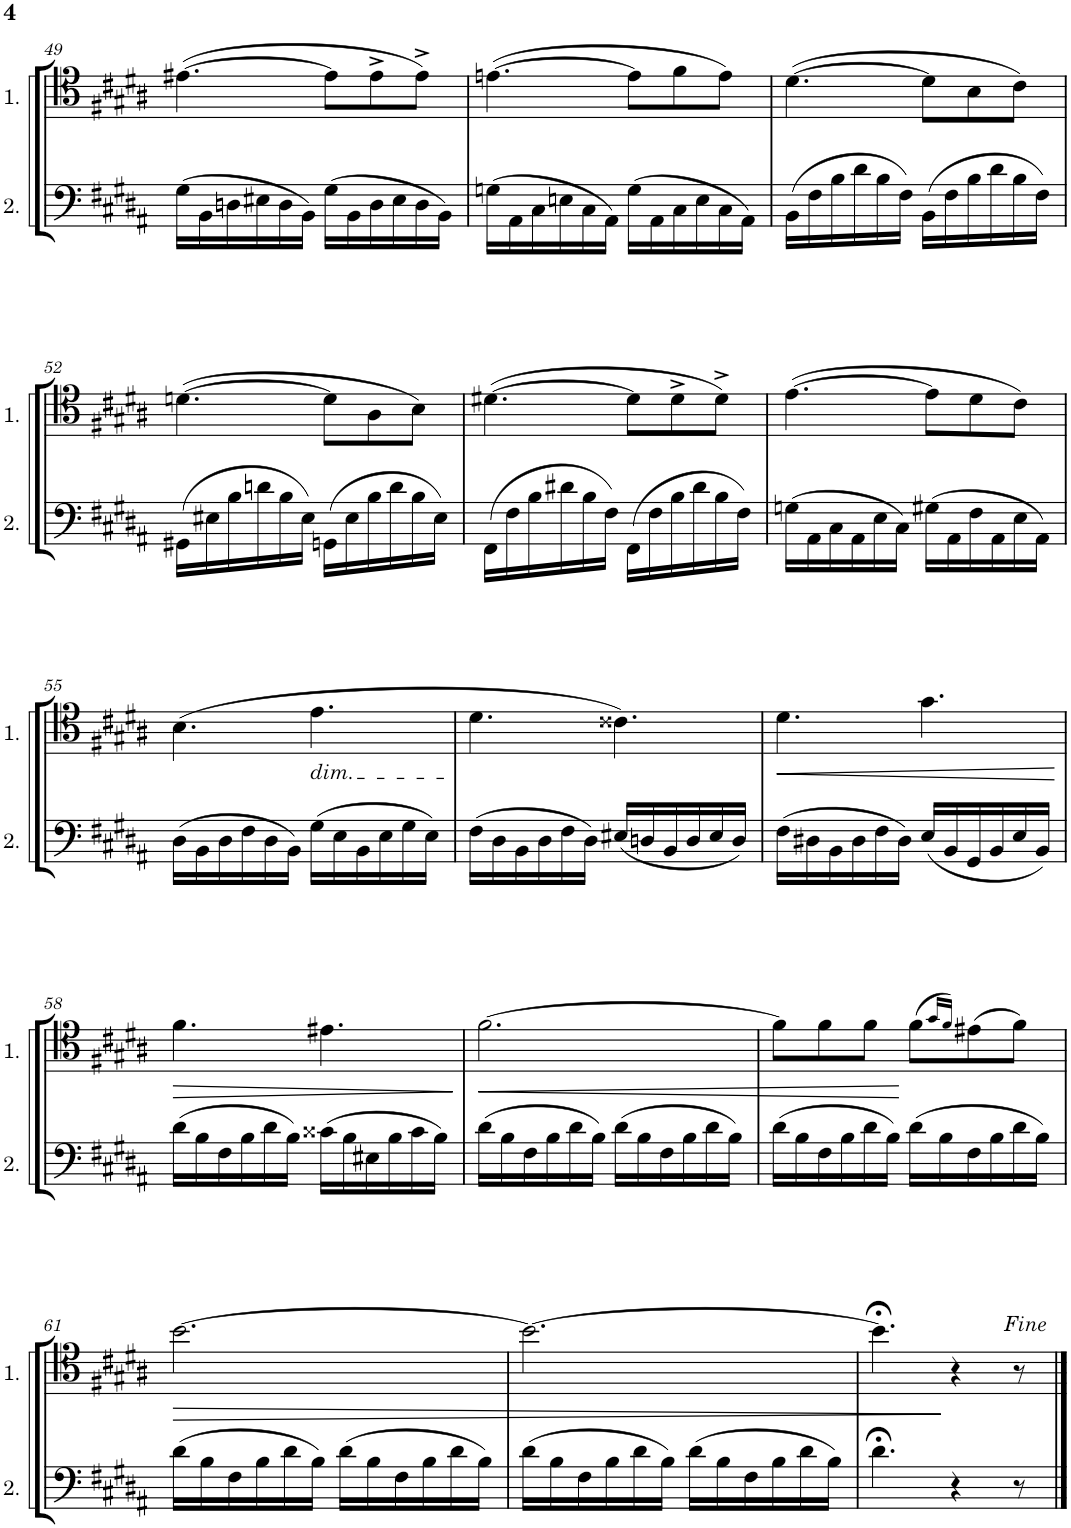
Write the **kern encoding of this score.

**kern	**kern	**dynam
*part2	*part1	*part1
*staff2	*staff1	*staff1
*I"Cello 2	*I"Cello 1	*
!!LO:PB:g=z
*clefF4	*clefC4	*
*k[f#c#g#d#a#]	*k[f#c#g#d#a#]	*
*M6/8	*M6/8	*
=49	=49	=49
(16G#\LL	([4.e#X\	.
16BB\	.	.
16Dn\	.	.
16E#X\	.	.
16D\	.	.
16BB\JJ)	.	.
(16G#\LL	8e#\L]	.
16BB\	.	.
16D\	8e#^\	.
16E#\	.	.
16D\	8e#^\J)	.
16BB\JJ)	.	.
=50	=50	=50
(16Gn\LL	([4.en\	.
16AA#\	.	.
16C#\	.	.
16En\	.	.
16C#\	.	.
16AA#\JJ)	.	.
(16G\LL	8e\L]	.
16AA#\	.	.
16C#\	8f#\	.
16E\	.	.
16C#\	8e\J)	.
16AA#\JJ)	.	.
=51	=51	=51
(16BB\LL	([4.d#\	.
16F#\	.	.
16B\	.	.
16d#\	.	.
16B\	.	.
16F#\JJ)	.	.
(16BB\LL	8d#\L]	.
16F#\	.	.
16B\	8B\	.
16d#\	.	.
16B\	8c#\J)	.
16F#\JJ)	.	.
!!LO:LB:g=z
=52	=52	=52
(16GG#X\LL	([4.dn\	.
16E#X\	.	.
16B\	.	.
16dn\	.	.
16B\	.	.
16E#\JJ)	.	.
(16GGn\LL	8d\L]	.
16E#\	.	.
16B\	8A#\	.
16d\	.	.
16B\	8B\J)	.
16E#\JJ)	.	.
=53	=53	=53
(16FF#\LL	([4.d#X\	.
16F#\	.	.
16B\	.	.
16d#X\	.	.
16B\	.	.
16F#\JJ)	.	.
(16FF#\LL	8d#\L]	.
16F#\	.	.
16B\	8d#^\	.
16d#\	.	.
16B\	8d#^\J)	.
16F#\JJ)	.	.
=54	=54	=54
(16Gn\LL	([4.e\	.
16AA#\	.	.
16C#\	.	.
16AA#\	.	.
16E\	.	.
16C#\JJ)	.	.
(16G#X\LL	8e\L]	.
16AA#\	.	.
16F#\	8d#\	.
16AA#\	.	.
16E\	8c#\J)	.
16AA#\JJ)	.	.
!!LO:LB:g=z
=55	=55	=55
(16D#\LL	(4.B\	.
16BB\	.	.
16D#\	.	.
16F#\	.	.
16D#\	.	.
16BB\JJ)	.	.
!	!LO:TX:b:i:t=dim.	!
(16G#\LL	4.e\	.
16E\	.	.
16BB\	.	.
16E\	.	.
16G#\	.	.
16E\JJ)	.	.
=56	=56	=56
(16F#\LL	4.d#\	.
16D#\	.	.
16BB\	.	.
16D#\	.	.
16F#\	.	.
16D#\JJ)	.	.
(16E#X/LL	4.c##X\)	.
16Dn/	.	.
16BB/	.	.
16D/	.	.
16E#/	.	.
16D/JJ)	.	.
=57	=57	=57
!	!	!LO:HP:b
(16F#\LL	4.d#\	<
16D#X\	.	.
16BB\	.	.
16D#\	.	.
16F#\	.	.
16D#\JJ)	.	.
(16E/LL	4.g#\	.
16BB/	.	.
16GG#/	.	.
16BB/	.	.
16E/	.	.
16BB/JJ)	.	.
.	.	[
!!LO:LB:g=z
=58	=58	=58
!	!	!LO:HP:b
(16d#\LL	4.f#\	>
16B\	.	.
16F#\	.	.
16B\	.	.
16d#\	.	.
16B\JJ)	.	.
(16c##X\LL	4.e#X\	.
16B\	.	.
16E#X\	.	.
16B\	.	.
16c##\	.	.
16B\JJ)	.	.
.	.	]
=59	=59	=59
!	!	!LO:HP:b
(16d#\LL	[2.f#\	<
16B\	.	.
16F#\	.	.
16B\	.	.
16d#\	.	.
16B\JJ)	.	.
(16d#\LL	.	.
16B\	.	.
16F#\	.	.
16B\	.	.
16d#\	.	.
16B\JJ)	.	.
=60	=60	=60
(16d#\LL	8f#\L]	.
16B\	.	.
16F#\	8f#\	.
16B\	.	.
16d#\	8f#\J	.
16B\JJ)	.	.
(16d#\LL	(8f#\L	[
16B\	.	.
.	16qg#/LL	.
.	16qf#/JJ)	.
16F#\	(8e#X\	.
16B\	.	.
16d#\	8f#\J)	.
16B\JJ)	.	.
!!LO:LB:g=z
=61	=61	=61
!	!	!LO:HP:b
(16d#\LL	[2.b\	>
16B\	.	.
16F#\	.	.
16B\	.	.
16d#\	.	.
16B\JJ)	.	.
(16d#\LL	.	.
16B\	.	.
16F#\	.	.
16B\	.	.
16d#\	.	.
16B\JJ)	.	.
=62	=62	=62
(16d#\LL	2.b\_	.
16B\	.	.
16F#\	.	.
16B\	.	.
16d#\	.	.
16B\JJ)	.	.
(16d#\LL	.	.
16B\	.	.
16F#\	.	.
16B\	.	.
16d#\	.	.
16B\JJ)	.	.
=63	=63	=63
4.d#;<\	4.b;<\]	.
4r	4r	]
8r	8r	.
==	==	==
*-	*-	*-
